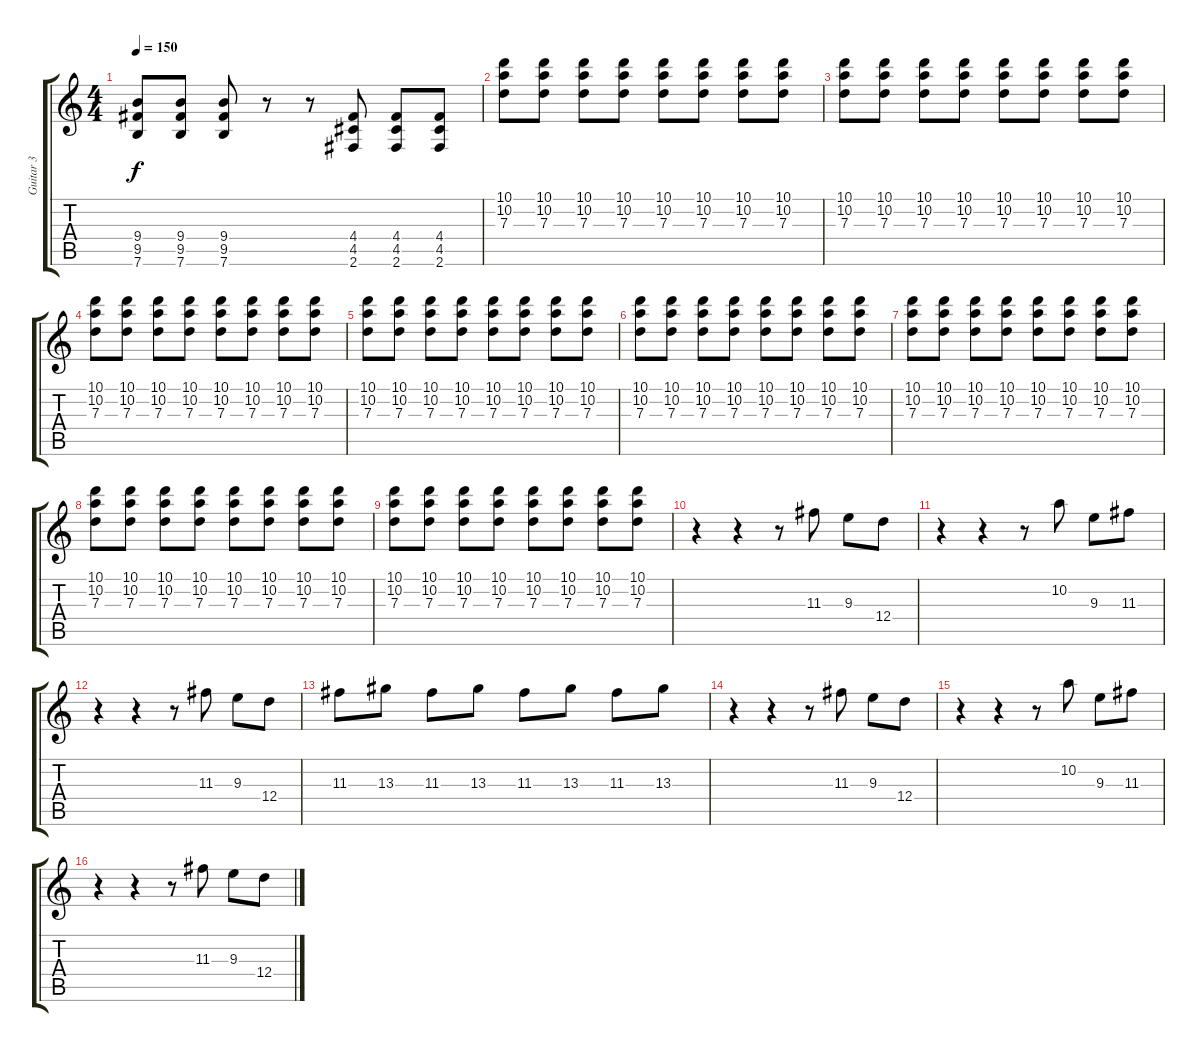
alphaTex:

\track ("Guitar 3" "Guitar 3") {instrument distortionguitar}
\staff {score tabs}
\tuning (E4 B3 G3 D3 A2 E2) {hide}
\ts (4 4)
\tempo 150
\clef g2
\ks c
(9.4 9.5 7.6).8{dy f} (9.4 9.5 7.6).8 (9.4 9.5 7.6).8 r.8 r.8 (4.4 4.5 2.6).8 (4.4 4.5 2.6).8 (4.4 4.5 2.6).8 |
(10.1 10.2 7.3).8 (10.1 10.2 7.3).8 (10.1 10.2 7.3).8 (10.1 10.2 7.3).8 (10.1 10.2 7.3).8 (10.1 10.2 7.3).8 (10.1 10.2 7.3).8 (10.1 10.2 7.3).8 |
(10.1 10.2 7.3).8 (10.1 10.2 7.3).8 (10.1 10.2 7.3).8 (10.1 10.2 7.3).8 (10.1 10.2 7.3).8 (10.1 10.2 7.3).8 (10.1 10.2 7.3).8 (10.1 10.2 7.3).8 |
(10.1 10.2 7.3).8 (10.1 10.2 7.3).8 (10.1 10.2 7.3).8 (10.1 10.2 7.3).8 (10.1 10.2 7.3).8 (10.1 10.2 7.3).8 (10.1 10.2 7.3).8 (10.1 10.2 7.3).8 |
(10.1 10.2 7.3).8 (10.1 10.2 7.3).8 (10.1 10.2 7.3).8 (10.1 10.2 7.3).8 (10.1 10.2 7.3).8 (10.1 10.2 7.3).8 (10.1 10.2 7.3).8 (10.1 10.2 7.3).8 |
(10.1 10.2 7.3).8 (10.1 10.2 7.3).8 (10.1 10.2 7.3).8 (10.1 10.2 7.3).8 (10.1 10.2 7.3).8 (10.1 10.2 7.3).8 (10.1 10.2 7.3).8 (10.1 10.2 7.3).8 |
(10.1 10.2 7.3).8 (10.1 10.2 7.3).8 (10.1 10.2 7.3).8 (10.1 10.2 7.3).8 (10.1 10.2 7.3).8 (10.1 10.2 7.3).8 (10.1 10.2 7.3).8 (10.1 10.2 7.3).8 |
(10.1 10.2 7.3).8 (10.1 10.2 7.3).8 (10.1 10.2 7.3).8 (10.1 10.2 7.3).8 (10.1 10.2 7.3).8 (10.1 10.2 7.3).8 (10.1 10.2 7.3).8 (10.1 10.2 7.3).8 |
(10.1 10.2 7.3).8 (10.1 10.2 7.3).8 (10.1 10.2 7.3).8 (10.1 10.2 7.3).8 (10.1 10.2 7.3).8 (10.1 10.2 7.3).8 (10.1 10.2 7.3).8 (10.1 10.2 7.3).8 |
r.4 r.4 r.8 11.3.8 9.3.8 12.4.8 |
r.4 r.4 r.8 10.2.8 9.3.8 11.3.8 |
r.4 r.4 r.8 11.3.8 9.3.8 12.4.8 |
11.3.8 13.3.8 11.3.8 13.3.8 11.3.8 13.3.8 11.3.8 13.3.8 |
r.4 r.4 r.8 11.3.8 9.3.8 12.4.8 |
r.4 r.4 r.8 10.2.8 9.3.8 11.3.8 |
r.4 r.4 r.8 11.3.8 9.3.8 12.4.8
